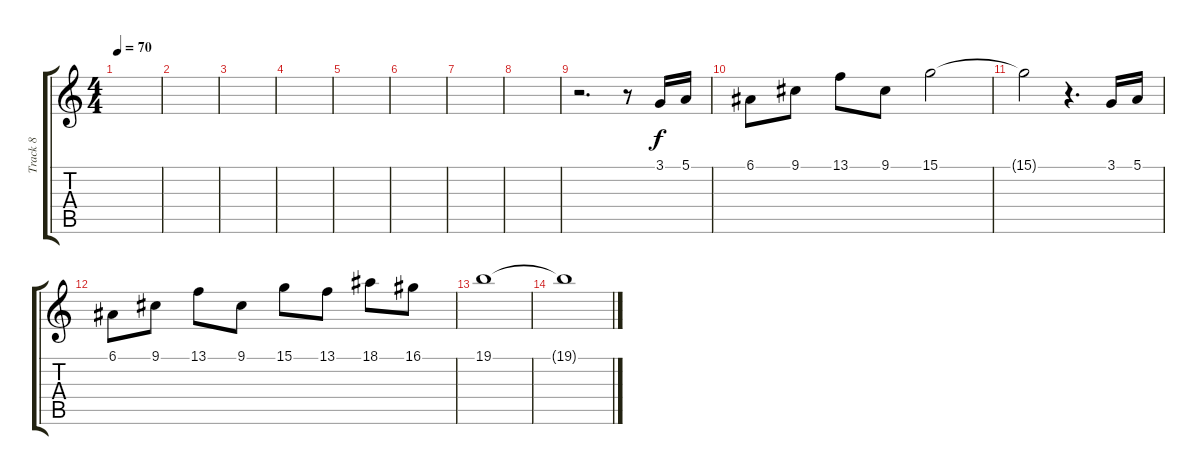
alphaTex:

\track ("Track 8" "Track 8") {instrument electricpiano1}
\staff {score tabs}
\tuning (E4 B3 G3 D3 A2 E2) {hide}
\ts (4 4)
\tempo 70
\clef g2
\ks c
|
|
|
|
|
|
|
|
r.2{d} r.8 3.1.16 5.1.16 |
6.1.8 9.1.8 13.1.8 9.1.8 15.1.2 |
15.1{t}.2 r.4{d} 3.1.16 5.1.16 |
6.1.8 9.1.8 13.1.8 9.1.8 15.1.8 13.1.8 18.1.8 16.1.8 |
19.1.1 |
19.1{t}.1{volume 10}
